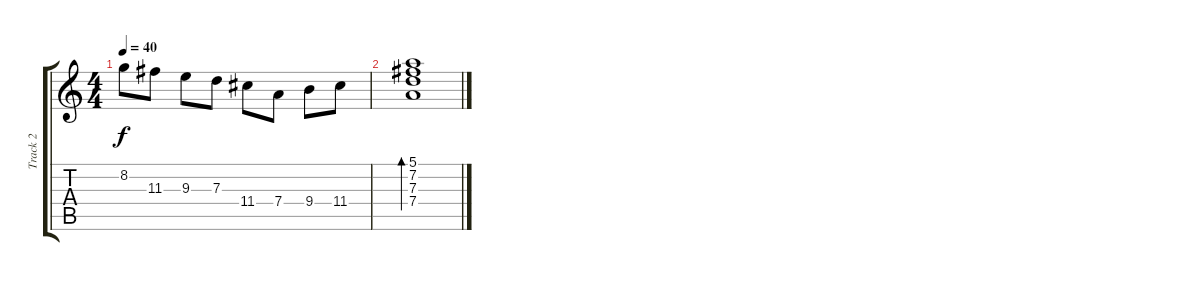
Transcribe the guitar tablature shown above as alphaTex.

\track ("Track 2" "Track 2") {instrument acousticguitarsteel}
\staff {score tabs}
\tuning (E4 B3 G3 D3 A2 E2) {hide}
\ts (4 4)
\tempo 40
\clef g2
\ks c
8.2.8{dy f} 11.3.8 9.3.8 7.3.8 11.4.8 7.4.8 9.4.8 11.4.8 |
(5.1 7.2 7.3 7.4).1{bd 120}
